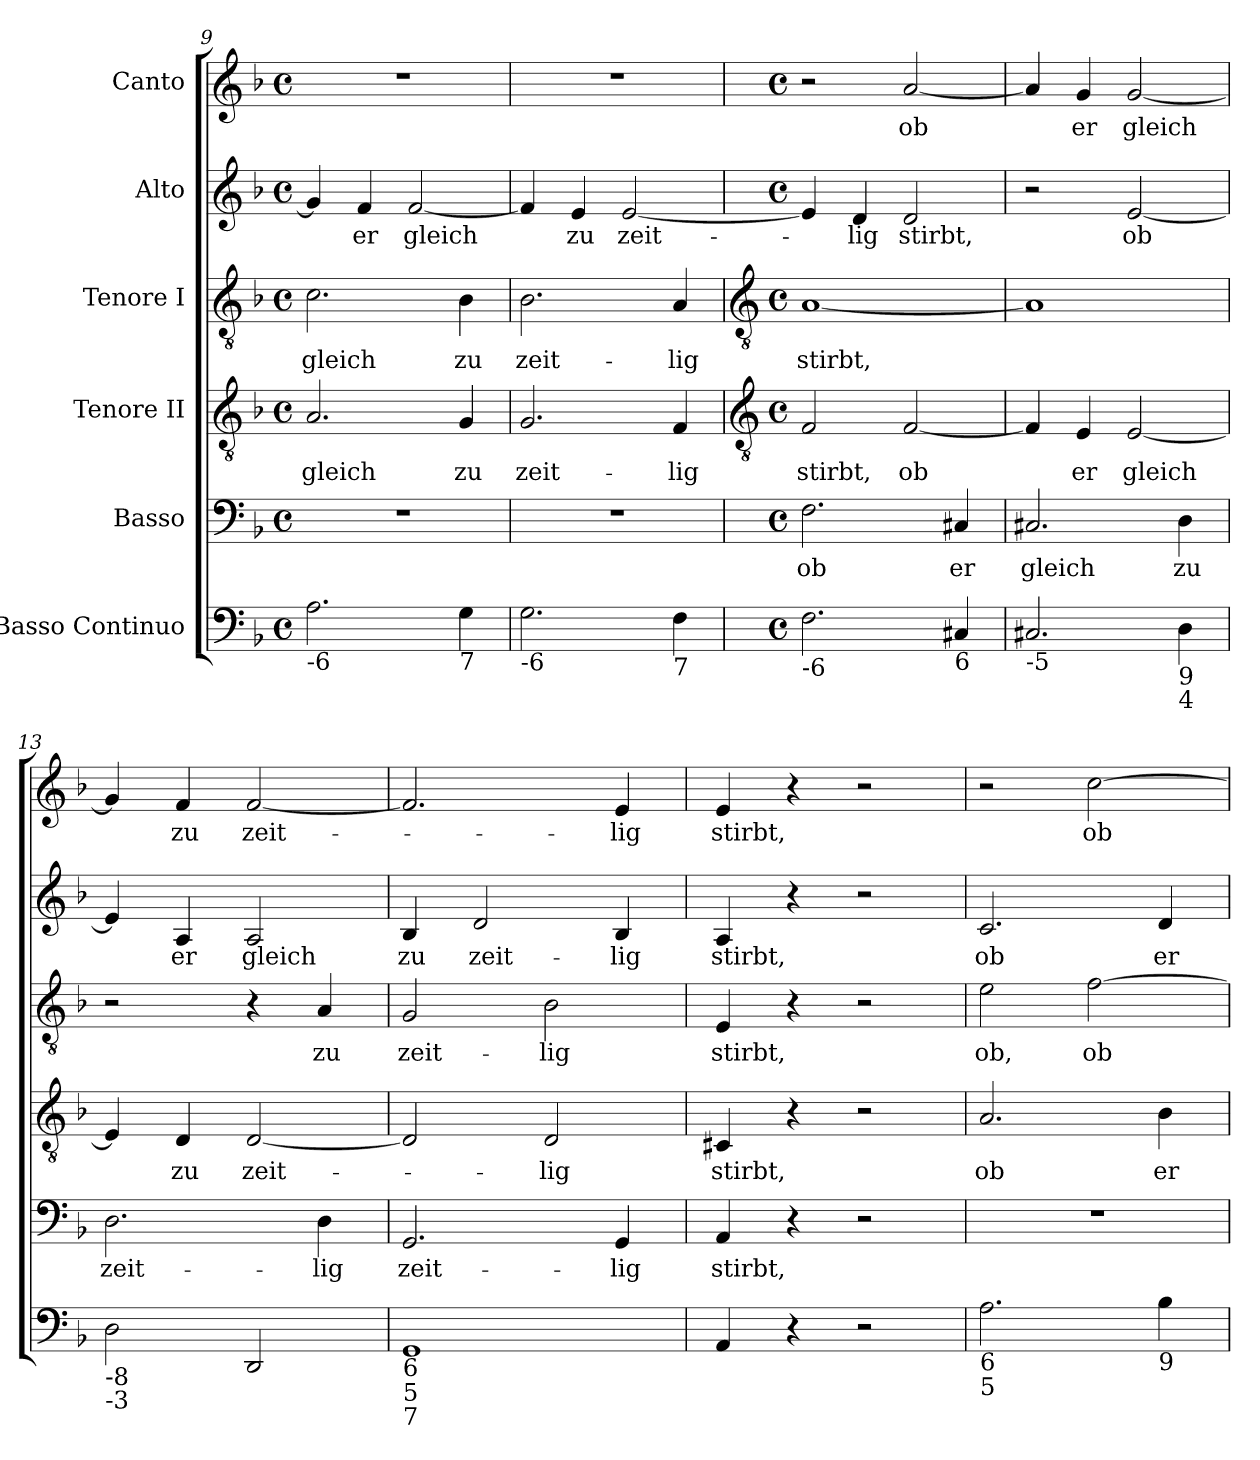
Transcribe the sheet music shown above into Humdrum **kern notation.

**kern	**kern	**text	**kern	**text	**kern	**text	**kern	**text	**kern	**text
*part6	*part5	*part5	*part4	*part4	*part3	*part3	*part2	*part2	*part1	*part1
*staff6	*staff5	*staff5	*staff4	*staff4	*staff3	*staff3	*staff2	*staff2	*staff1	*staff1
*I"Basso Continuo	*I"Basso	*	*I"Tenore II	*	*I"Tenore I	*	*I"Alto	*	*I"Canto	*
*clefF4	*clefF4	*	*clefGv2	*	*clefGv2	*	*clefG2	*	*clefG2	*
*k[b-]	*k[b-]	*	*k[b-]	*	*k[b-]	*	*k[b-]	*	*k[b-]	*
*F:	*F:	*	*F:	*	*F:	*	*F:	*	*F:	*
*M4/4	*M4/4	*	*M4/4	*	*M4/4	*	*M4/4	*	*M4/4	*
*met(c)	*met(c)	*	*met(c)	*	*met(c)	*	*met(c)	*	*met(c)	*
=9	=9	=9	=9	=9	=9	=9	=9	=9	=9	=9
!LO:TX:b:t=-6	!	!	!	!	!	!	!	!	!	!
!	!	!	!	!LO:LY:b	!	!LO:LY:b	!	!	!	!
2.A	1r	.	2.A	gleich	2.c	gleich	4g]	.	1r	.
!	!	!	!	!	!	!	!	!LO:LY:b	!	!
.	.	.	.	.	.	.	4f	er	.	.
!	!	!	!	!	!	!	!	!LO:LY:b	!	!
.	.	.	.	.	.	.	[2f	gleich	.	.
!LO:TX:b:t=7	!	!	!	!	!	!	!	!	!	!
!	!	!	!	!LO:LY:b	!	!LO:LY:b	!	!	!	!
4G	.	.	4G	zu	4B-	zu	.	.	.	.
=10	=10	=10	=10	=10	=10	=10	=10	=10	=10	=10
!LO:TX:b:t=-6	!	!	!	!	!	!	!	!	!	!
!	!	!	!	!LO:LY:b	!	!LO:LY:b	!	!	!	!
2.G	1r	.	2.G	zeit-	2.B-	zeit-	4f]	.	1r	.
!	!	!	!	!	!	!	!	!LO:LY:b	!	!
.	.	.	.	.	.	.	4e	zu	.	.
!	!	!	!	!	!	!	!	!LO:LY:b	!	!
.	.	.	.	.	.	.	[2e	zeit-	.	.
!LO:TX:b:t=7	!	!	!	!	!	!	!	!	!	!
!	!	!	!	!LO:LY:b	!	!LO:LY:b	!	!	!	!
4F	.	.	4F	-lig	4A	-lig	.	.	.	.
!!LO:LB:g=z
=11	=11	=11	=11	=11	=11	=11	=11	=11	=11	=11
*	*	*	*clefGv2	*	*clefGv2	*	*	*	*	*
*M4/4	*M4/4	*	*M4/4	*	*M4/4	*	*M4/4	*	*M4/4	*
*met(c)	*met(c)	*	*met(c)	*	*met(c)	*	*met(c)	*	*met(c)	*
!LO:TX:b:t=-6	!	!	!	!	!	!	!	!	!	!
!	!	!LO:LY:b	!	!LO:LY:b	!	!LO:LY:b	!	!	!	!
2.F	2.F	ob	2F	stirbt,	[1A	stirbt,	4e]	.	2r	.
!	!	!	!	!	!	!	!	!LO:LY:b	!	!
.	.	.	.	.	.	.	4d	-lig	.	.
!	!	!	!	!LO:LY:b	!	!	!	!LO:LY:b	!	!LO:LY:b
.	.	.	[2F	ob	.	.	2d	stirbt,	[2a	ob
!LO:TX:b:t=6	!	!	!	!	!	!	!	!	!	!
!	!	!LO:LY:b	!	!	!	!	!	!	!	!
4C#X	4C#X	er	.	.	.	.	.	.	.	.
=12	=12	=12	=12	=12	=12	=12	=12	=12	=12	=12
!LO:TX:b:t=-5	!	!	!	!	!	!	!	!	!	!
!	!	!LO:LY:b	!	!	!	!	!	!	!	!
2.C#X	2.C#X	gleich	4F]	.	1A]	.	2r	.	4a]	.
!	!	!	!	!LO:LY:b	!	!	!	!	!	!LO:LY:b
.	.	.	4E	er	.	.	.	.	4g	er
!	!	!	!	!LO:LY:b	!	!	!	!LO:LY:b	!	!LO:LY:b
.	.	.	[2E	gleich	.	.	[2e	ob	[2g	gleich
!LO:TX:b:t=9\n4	!	!	!	!	!	!	!	!	!	!
!	!	!LO:LY:b	!	!	!	!	!	!	!	!
4D	4D	zu	.	.	.	.	.	.	.	.
=13	=13	=13	=13	=13	=13	=13	=13	=13	=13	=13
!LO:TX:b:t=-8\n-3	!	!	!	!	!	!	!	!	!	!
!	!	!LO:LY:b	!	!	!	!	!	!	!	!
2D	2.D	zeit-	4E]	.	2r	.	4e]	.	4g]	.
!	!	!	!	!LO:LY:b	!	!	!	!LO:LY:b	!	!LO:LY:b
.	.	.	4D	zu	.	.	4A	er	4f	zu
!	!	!	!	!LO:LY:b	!	!	!	!LO:LY:b	!	!LO:LY:b
2DD	.	.	[2D	zeit-	4r	.	2A	gleich	[2f	zeit-
!	!	!LO:LY:b	!	!	!	!LO:LY:b	!	!	!	!
.	4D	-lig	.	.	4A	zu	.	.	.	.
=14	=14	=14	=14	=14	=14	=14	=14	=14	=14	=14
!LO:TX:b:t=6	!	!	!	!	!	!	!	!	!	!
!LO:TX:b:t=5	!	!	!	!	!	!	!	!	!	!
!LO:TX:b:t=7	!	!	!	!	!	!	!	!	!	!
!	!	!LO:LY:b	!	!	!	!LO:LY:b	!	!LO:LY:b	!	!
1GG	2.GG	zeit-	2D]	.	2G	zeit-	4B-	zu	2.f]	.
!	!	!	!	!	!	!	!	!LO:LY:b	!	!
.	.	.	.	.	.	.	2d	zeit-	.	.
!	!	!	!	!LO:LY:b	!	!LO:LY:b	!	!	!	!
.	.	.	2D	-lig	2B-	-lig	.	.	.	.
!	!	!LO:LY:b	!	!	!	!	!	!LO:LY:b	!	!LO:LY:b
.	4GG	-lig	.	.	.	.	4B-	-lig	4e	-lig
=15	=15	=15	=15	=15	=15	=15	=15	=15	=15	=15
!	!	!LO:LY:b	!	!LO:LY:b	!	!LO:LY:b	!	!LO:LY:b	!	!LO:LY:b
4AA	4AA	stirbt,	4C#X	stirbt,	4E	stirbt,	4A	stirbt,	4e	stirbt,
4r	4r	.	4r	.	4r	.	4r	.	4r	.
2r	2r	.	2r	.	2r	.	2r	.	2r	.
=16	=16	=16	=16	=16	=16	=16	=16	=16	=16	=16
!LO:TX:b:t=6	!	!	!	!	!	!	!	!	!	!
!LO:TX:b:t=5	!	!	!	!	!	!	!	!	!	!
!	!	!	!	!LO:LY:b	!	!LO:LY:b	!	!LO:LY:b	!	!
2.A	1r	.	2.A	ob	2e	ob,	2.c	ob	2r	.
!	!	!	!	!	!	!LO:LY:b	!	!	!	!LO:LY:b
.	.	.	.	.	[2f	ob	.	.	[2cc	ob
!LO:TX:b:t=9	!	!	!	!	!	!	!	!	!	!
!	!	!	!	!LO:LY:b	!	!	!	!LO:LY:b	!	!
4B-	.	.	4B-	er	.	.	4d	er	.	.
=	=	=	=	=	=	=	=	=	=	=
*-	*-	*-	*-	*-	*-	*-	*-	*-	*-	*-
